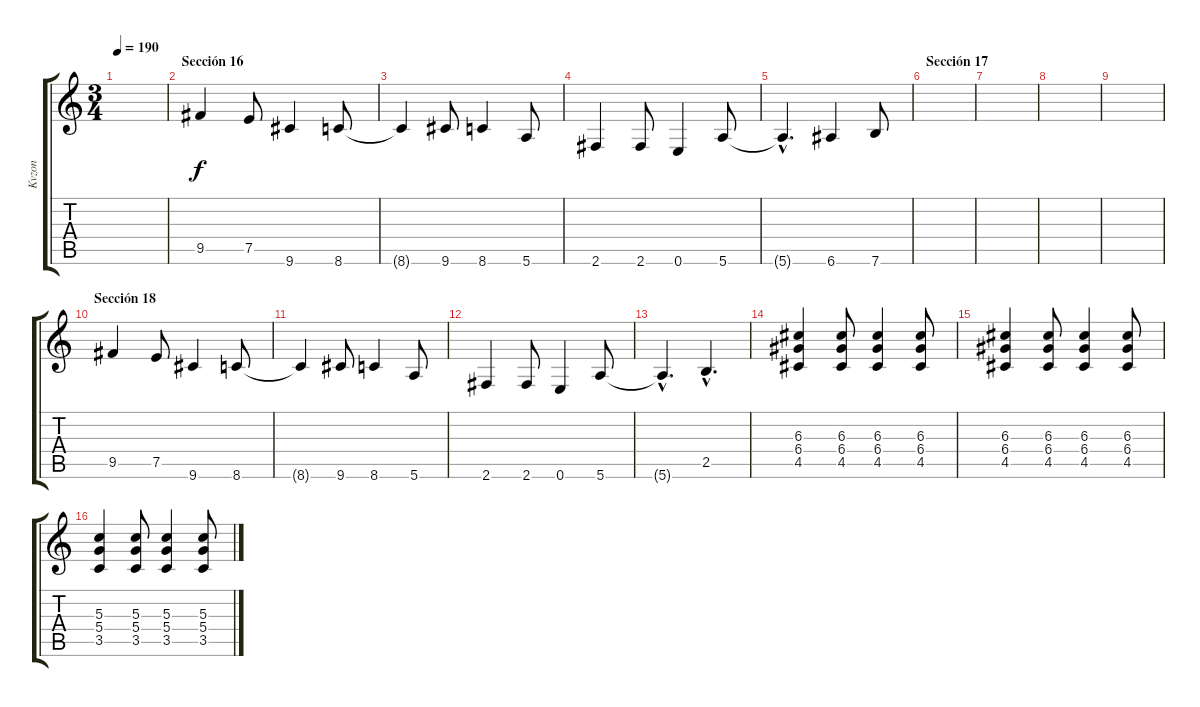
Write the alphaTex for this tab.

\track ("Kvzon" "Kvzon") {instrument overdrivenguitar}
\staff {score tabs}
\tuning (E4 B3 G3 D3 A2 E2) {hide}
\ts (3 4)
\tempo 190
\clef g2
\ks c
|
\section ("" "Sección 16")
9.5.4 7.5.8 9.6.4 8.6.8 |
8.6{t}.4 9.6.8 8.6.4 5.6.8 |
2.6.4 2.6.8 0.6.4 5.6.8 |
5.6{hac t}.4{d} 6.6.4 7.6.8 |
\section ("" "Sección 17")
|
|
|
|
\section ("" "Sección 18")
9.5.4 7.5.8 9.6.4 8.6.8 |
8.6{t}.4 9.6.8 8.6.4 5.6.8 |
2.6.4 2.6.8 0.6.4 5.6.8 |
5.6{hac t}.4{d} 2.5{hac}.4{d} |
\section ("" "")
(6.3 6.4 4.5).4 (6.3 6.4 4.5).8 (6.3 6.4 4.5).4 (6.3 6.4 4.5).8 |
(6.3 6.4 4.5).4 (6.3 6.4 4.5).8 (6.3 6.4 4.5).4 (6.3 6.4 4.5).8 |
(5.3 5.4 3.5).4 (5.3 5.4 3.5).8 (5.3 5.4 3.5).4 (5.3 5.4 3.5).8
